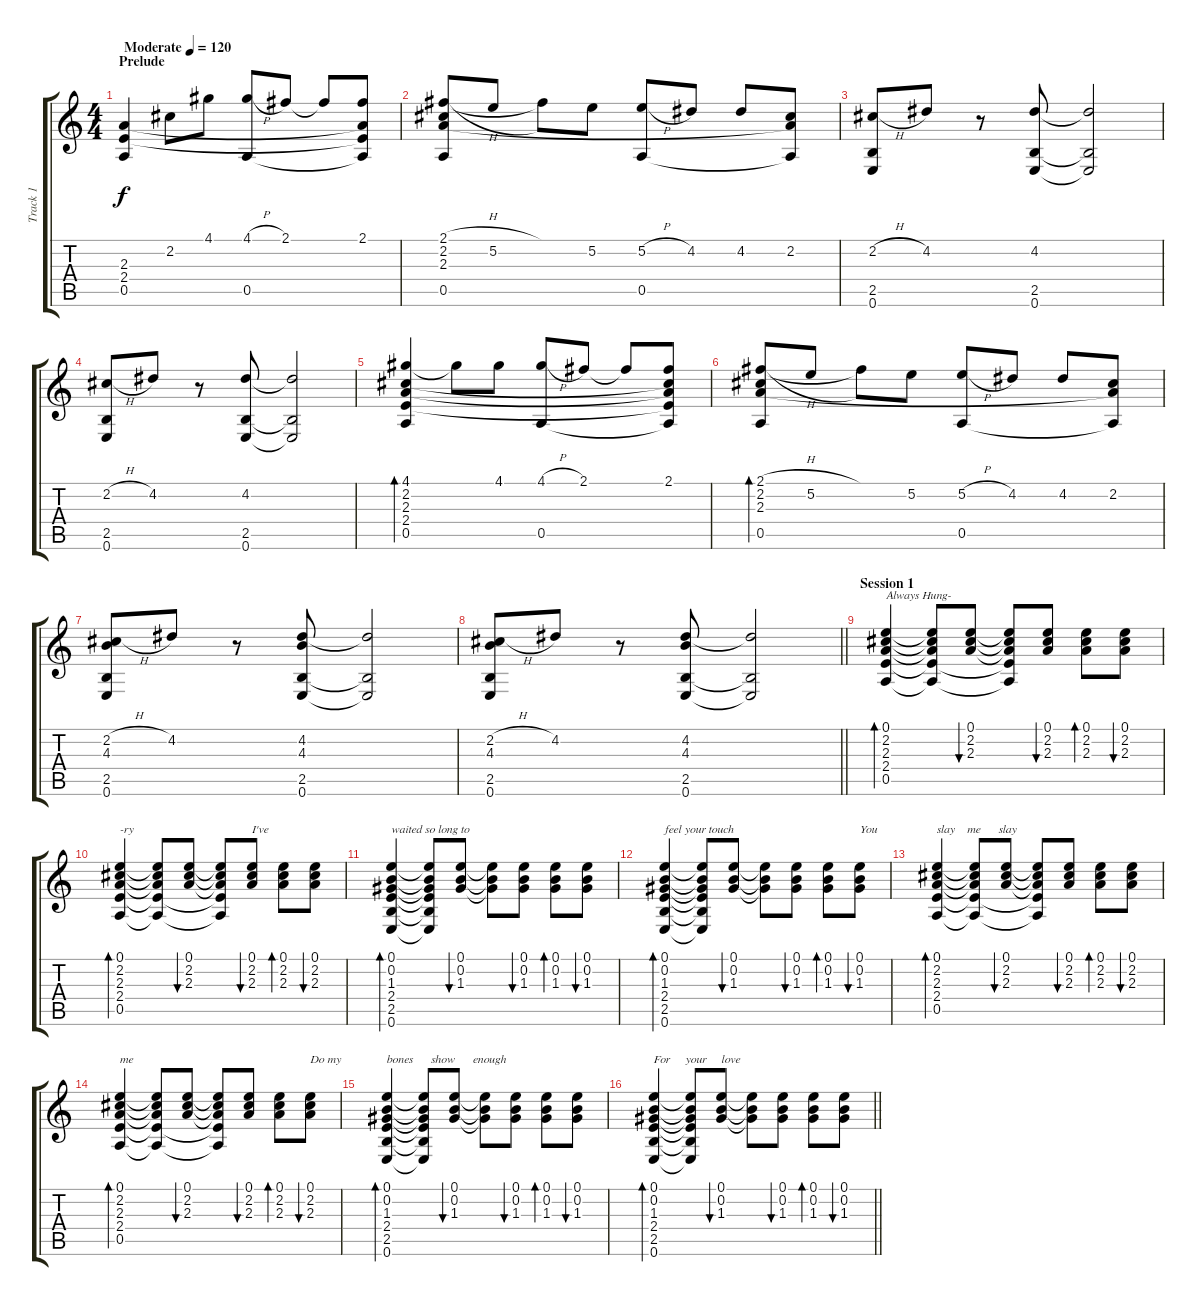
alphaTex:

\track ("Track 1" "Track 1") {instrument acousticguitarsteel}
\staff {score tabs}
\tuning (E4 B3 G3 D3 A2 E2) {hide}
\ts (4 4)
\section ("" "Prelude")
\tempo (120 "Moderate")
\clef g2
\ks c
(2.3 2.4 0.5).4{dy f instrument acousticguitarsteel} 2.2.8 4.1.8 (4.1{h} 0.5).8 2.1.8 2.1{t}.8 (2.1 2.3{t} 2.4{t} 0.5{t}).8 |
(2.1{h} 2.2 2.3 0.5).8 5.2.8 2.1{t}.8 5.2.8 (5.2{h} 0.5).8 4.2.8 4.2.8 (2.2 2.3{t} 0.5{t}).8 |
(2.2{h} 2.5 0.6).8 4.2.8 r.8 (4.2 2.5 0.6).8 (4.2{t} 2.5{t} 0.6{t}).2 |
(2.2{h} 2.5 0.6).8 4.2.8 r.8 (4.2 2.5 0.6).8 (4.2{t} 2.5{t} 0.6{t}).2 |
(4.1 2.2 2.3 2.4 0.5).4{bd 240} 4.1{t}.8 4.1.8 (4.1{h} 0.5).8 2.1.8 2.1{t}.8 (2.1 2.2{t} 2.3{t} 2.4{t} 0.5{t}).8 |
(2.1{h} 2.2 2.3 0.5).8{bd 120} 5.2.8 2.1{t}.8 5.2.8 (5.2{h} 0.5).8 4.2.8 4.2.8 (2.2 2.3{t} 0.5{t}).8 |
(2.2{h} 4.3 2.5 0.6).8 4.2.8 r.8 (4.2 4.3 2.5 0.6).8 (4.2{t} 2.5{t} 0.6{t}).2 |
\barLineRight lightlight
(2.2{h} 4.3 2.5 0.6).8 4.2.8 r.8 (4.2 4.3 2.5 0.6).8 (4.2{t} 2.5{t} 0.6{t}).2 |
\section ("" "Session 1")
(0.1 2.2 2.3 2.4 0.5).4{bd 30 txt "Always Hung-"} (0.1{t} 2.2{t} 2.3{t} 2.4{t} 0.5{t}).8 (0.1 2.2 2.3).8{bu 30} (0.1{t} 2.2{t} 2.3{t} 2.4{t} 0.5{t}).8 (0.1 2.2 2.3).8{bu 30} (0.1 2.2 2.3).8{bd 30} (0.1 2.2 2.3).8{bu 30} |
(0.1 2.2 2.3 2.4 0.5).4{bd 30 txt "-ry"} (0.1{t} 2.2{t} 2.3{t} 2.4{t} 0.5{t}).8 (0.1 2.2 2.3).8{bu 30} (0.1{t} 2.2{t} 2.3{t} 2.4{t} 0.5{t}).8 (0.1 2.2 2.3).8{bu 30 txt "I've"} (0.1 2.2 2.3).8{bd 30} (0.1 2.2 2.3).8{bu 30} |
(0.1 0.2 1.3 2.4 2.5 0.6).4{bd 30 txt "waited so long to"} (0.1{t} 0.2{t} 1.3{t} 2.4{t} 2.5{t} 0.6{t}).8 (0.1 0.2 1.3).8{bu 30} (0.1{t} 0.2{t} 1.3{t}).8 (0.1 0.2 1.3).8{bu 30} (0.1 0.2 1.3).8{bd 30} (0.1 0.2 1.3).8{bu 30} |
(0.1 0.2 1.3 2.4 2.5 0.6).4{bd 30 txt "feel your touch"} (0.1{t} 0.2{t} 1.3{t} 2.4{t} 2.5{t} 0.6{t}).8 (0.1 0.2 1.3).8{bu 30} (0.1{t} 0.2{t} 1.3{t}).8 (0.1 0.2 1.3).8{bu 30} (0.1 0.2 1.3).8{bd 30} (0.1 0.2 1.3).8{bu 30 txt "You"} |
(0.1 2.2 2.3 2.4 0.5).4{bd 30 txt "slay    me      slay      "} (0.1{t} 2.2{t} 2.3{t} 2.4{t} 0.5{t}).8 (0.1 2.2 2.3).8{bu 30} (0.1{t} 2.2{t} 2.3{t} 2.4{t} 0.5{t}).8 (0.1 2.2 2.3).8{bu 30} (0.1 2.2 2.3).8{bd 30} (0.1 2.2 2.3).8{bu 30} |
(0.1 2.2 2.3 2.4 0.5).4{bd 30 txt "me"} (0.1{t} 2.2{t} 2.3{t} 2.4{t} 0.5{t}).8 (0.1 2.2 2.3).8{bu 30} (0.1{t} 2.2{t} 2.3{t} 2.4{t} 0.5{t}).8 (0.1 2.2 2.3).8{bu 30} (0.1 2.2 2.3).8{bd 30} (0.1 2.2 2.3).8{bu 30 txt "Do my "} |
(0.1 0.2 1.3 2.4 2.5 0.6).4{bd 30 txt "bones      show      enough     "} (0.1{t} 0.2{t} 1.3{t} 2.4{t} 2.5{t} 0.6{t}).8 (0.1 0.2 1.3).8{bu 30} (0.1{t} 0.2{t} 1.3{t}).8 (0.1 0.2 1.3).8{bu 30} (0.1 0.2 1.3).8{bd 30} (0.1 0.2 1.3).8{bu 30} |
\barLineRight lightlight
(0.1 0.2 1.3 2.4 2.5 0.6).4{bd 30 txt "For     your     love"} (0.1{t} 0.2{t} 1.3{t} 2.4{t} 2.5{t} 0.6{t}).8 (0.1 0.2 1.3).8{bu 30} (0.1{t} 0.2{t} 1.3{t}).8 (0.1 0.2 1.3).8{bu 30} (0.1 0.2 1.3).8{bd 30} (0.1 0.2 1.3).8{bu 30}
